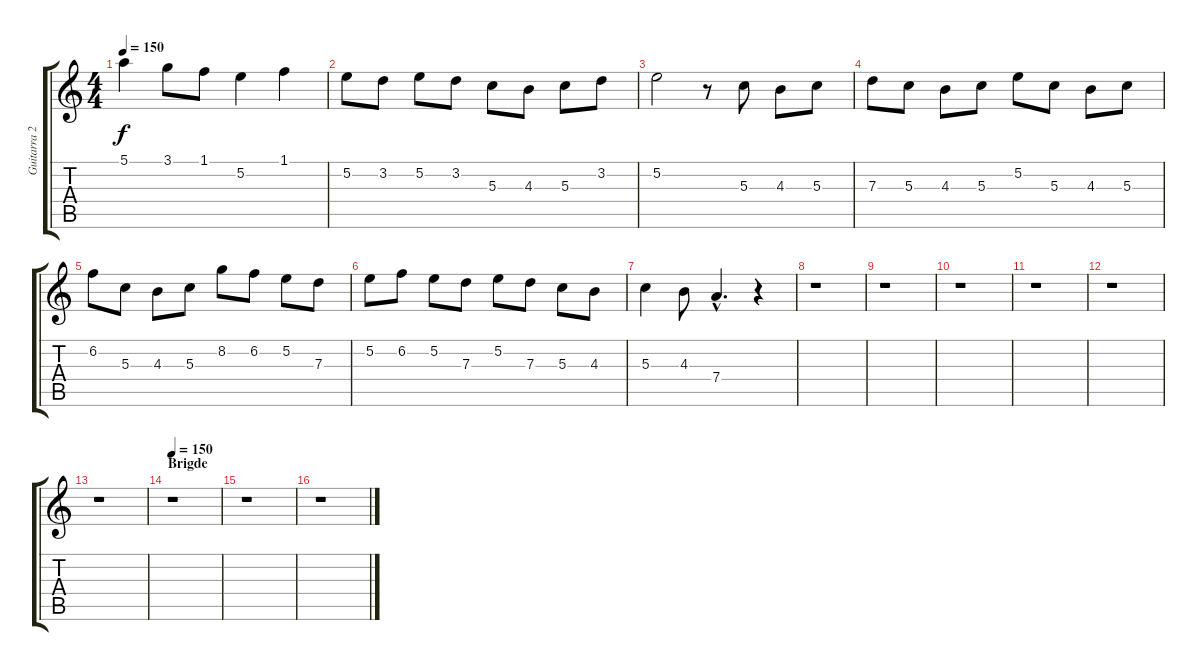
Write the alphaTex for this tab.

\track ("Guitarra 2" "Guitarra 2") {instrument acousticguitarnylon}
\staff {score tabs}
\tuning (E4 B3 G3 D3 A2 E2) {hide}
\ts (4 4)
\tempo 150
\clef g2
\ks c
5.1.4{dy f volume 16 instrument distortionguitar} 3.1.8 1.1.8 5.2.4 1.1.4 |
5.2.8 3.2.8 5.2.8 3.2.8 5.3.8 4.3.8 5.3.8 3.2.8 |
5.2.2 r.8 5.3.8 4.3.8 5.3.8 |
7.3.8 5.3.8 4.3.8 5.3.8 5.2.8 5.3.8 4.3.8 5.3.8 |
6.2.8 5.3.8 4.3.8 5.3.8 8.2.8 6.2.8 5.2.8 7.3.8 |
5.2.8 6.2.8 5.2.8 7.3.8 5.2.8 7.3.8 5.3.8 4.3.8 |
5.3.4 4.3.8 7.4{hac}.4{d} r.4 |
\section ("" "")
r.1 |
r.1 |
r.1 |
r.1 |
r.1 |
r.1 |
\section ("" "Brigde")
\tempo 150
r.1 |
r.1 |
r.1
